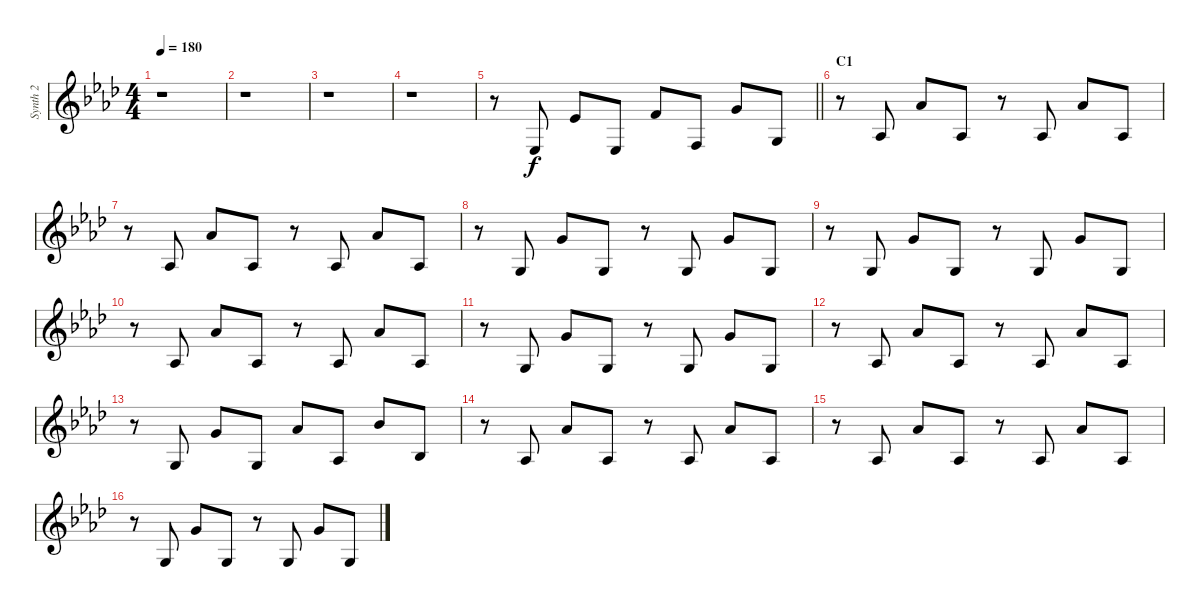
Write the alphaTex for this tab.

\track ("Synth 2" "Synth 2") {instrument lead2sawtooth}
\staff {score}
\tuning (E4 B3 G3 D3 A2 E2) {hide}
\ts (4 4)
\tempo 180
\clef g2
\ks ab
r.1{dy f} |
r.1 |
r.1 |
r.1 |
\barLineRight lightlight
r.8 1.4.8 4.2.8 1.4.8 1.1.8 3.4.8 3.1.8 0.3.8 |
\section ("" "C1")
r.8 1.3.8 4.1.8 1.3.8 r.8 1.3.8 4.1.8 1.3.8 |
r.8 1.3.8 4.1.8 1.3.8 r.8 1.3.8 4.1.8 1.3.8 |
r.8 0.3.8 3.1.8 5.4.8 r.8 0.3.8 3.1.8 0.3.8 |
r.8 0.3.8 3.1.8 5.4.8 r.8 0.3.8 3.1.8 0.3.8 |
r.8 1.3.8 4.1.8 1.3.8 r.8 1.3.8 4.1.8 1.3.8 |
r.8 0.3.8 3.1.8 5.4.8 r.8 0.3.8 3.1.8 0.3.8 |
r.8 1.3.8 4.1.8 1.3.8 r.8 1.3.8 4.1.8 1.3.8 |
r.8 0.3.8 3.1.8 5.4.8 4.1.8 1.3.8 6.1.8 3.3.8 |
r.8 1.3.8 4.1.8 1.3.8 r.8 1.3.8 4.1.8 1.3.8 |
r.8 1.3.8 4.1.8 1.3.8 r.8 1.3.8 4.1.8 1.3.8 |
r.8 0.3.8 3.1.8 5.4.8 r.8 0.3.8 3.1.8 0.3.8
